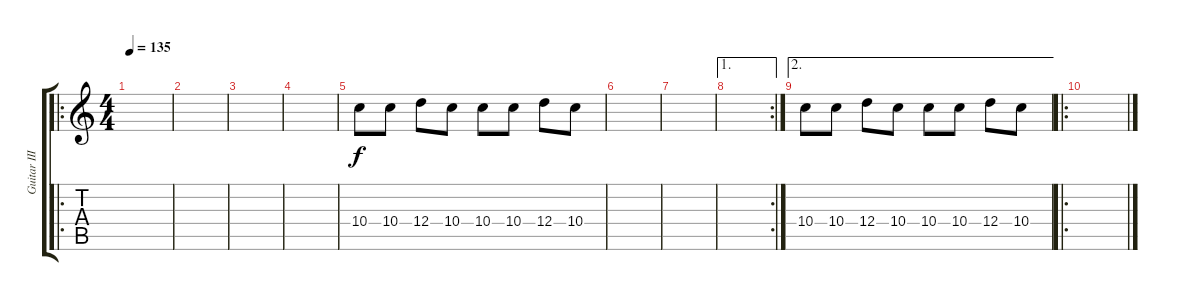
\track ("Guitar III" "Guitar III") {instrument distortionguitar}
\staff {score tabs}
\tuning (E4 B3 G3 D3 A2 E2) {hide}
\ro
\ts (4 4)
\tempo 135
\clef g2
\ks c
|
|
|
|
10.4.8 10.4.8 12.4.8 10.4.8 10.4.8 10.4.8 12.4.8 10.4.8 |
|
|
\ae 1
\rc 2
|
\ae 2
10.4.8 10.4.8 12.4.8 10.4.8 10.4.8 10.4.8 12.4.8 10.4.8 |
\ro
